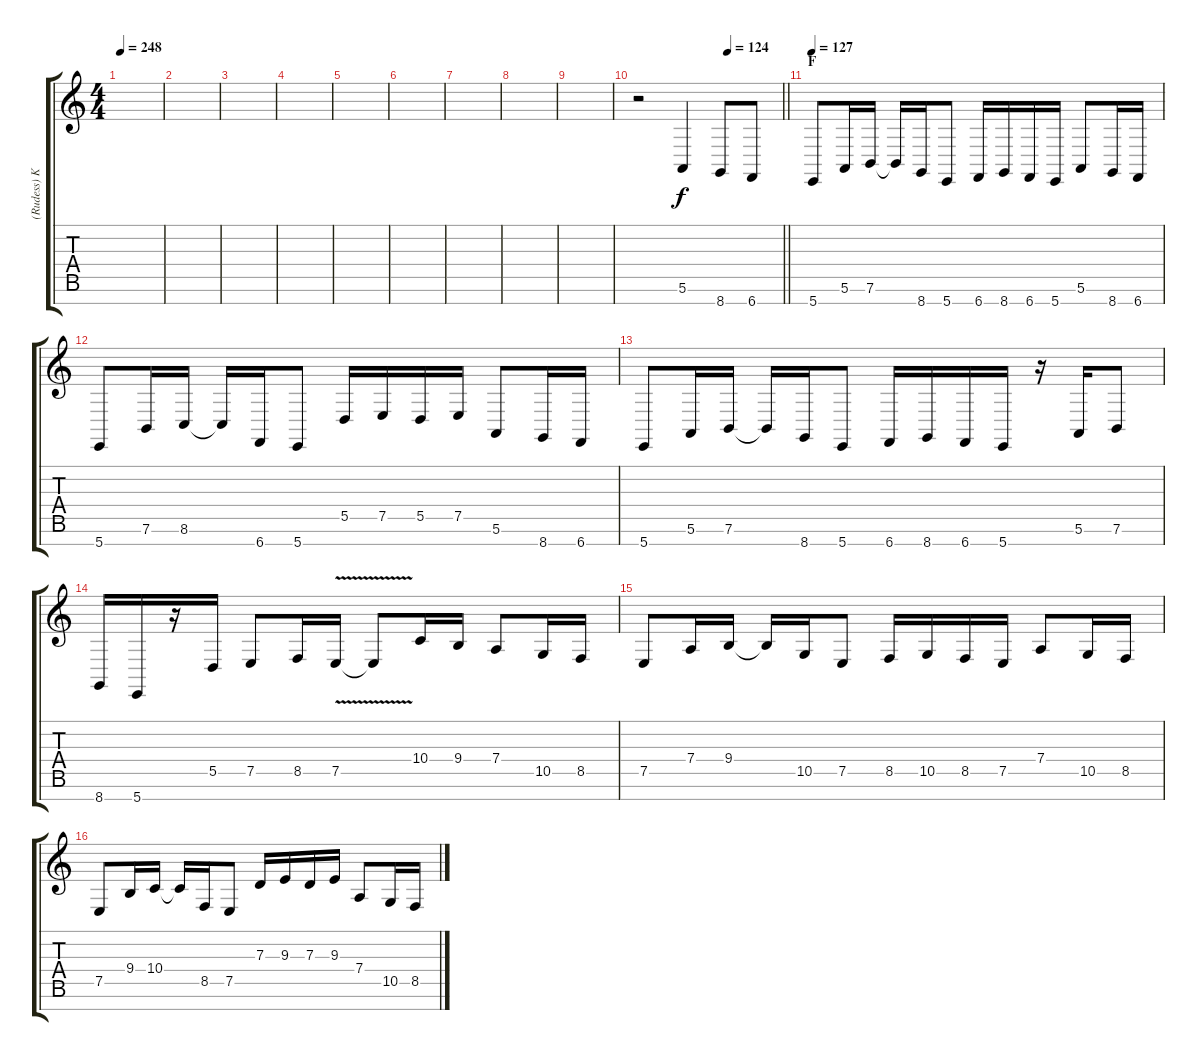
\track ("(Rudess) Keyboard 1" "(Rudess) K") {instrument acousticgrandpiano}
\staff {score tabs}
\tuning (E4 B3 G3 D3 A2 E2 B1) {hide}
\ts (4 4)
\tempo 248
\clef g2
\ks aminor
|
|
|
|
|
|
|
|
|
\tempo (124 0.625)
\barLineRight lightlight
r.2 5.6.4{volume 10 instrument acousticgrandpiano} 8.7.8 6.7.8 |
\section ("" "F")
\tempo 127
5.7.8 5.6.16 7.6.16 7.6{t}.16 8.7.16 5.7.8 6.7.16 8.7.16 6.7.16 5.7.16 5.6.8 8.7.16 6.7.16 |
5.7.8 7.6.16 8.6.16 8.6{t}.16 6.7.16 5.7.8 5.5.16 7.5.16 5.5.16 7.5.16 5.6.8 8.7.16 6.7.16 |
5.7.8 5.6.16 7.6.16 7.6{t}.16 8.7.16 5.7.8 6.7.16 8.7.16 6.7.16 5.7.16 r.16 5.6.16 7.6.8 |
8.7.16 5.7.16 r.16 5.5.16 7.5.8 8.5.16 7.5{v}.16 7.5{t}.8 10.4.16 9.4.16 7.4.8 10.5.16 8.5.16 |
7.5.8 7.4.16 9.4.16 9.4{t}.16 10.5.16 7.5.8 8.5.16 10.5.16 8.5.16 7.5.16 7.4.8 10.5.16 8.5.16 |
7.5.8 9.4.16 10.4.16 10.4{t}.16 8.5.16 7.5.8 7.3.16 9.3.16 7.3.16 9.3.16 7.4.8 10.5.16 8.5.16
